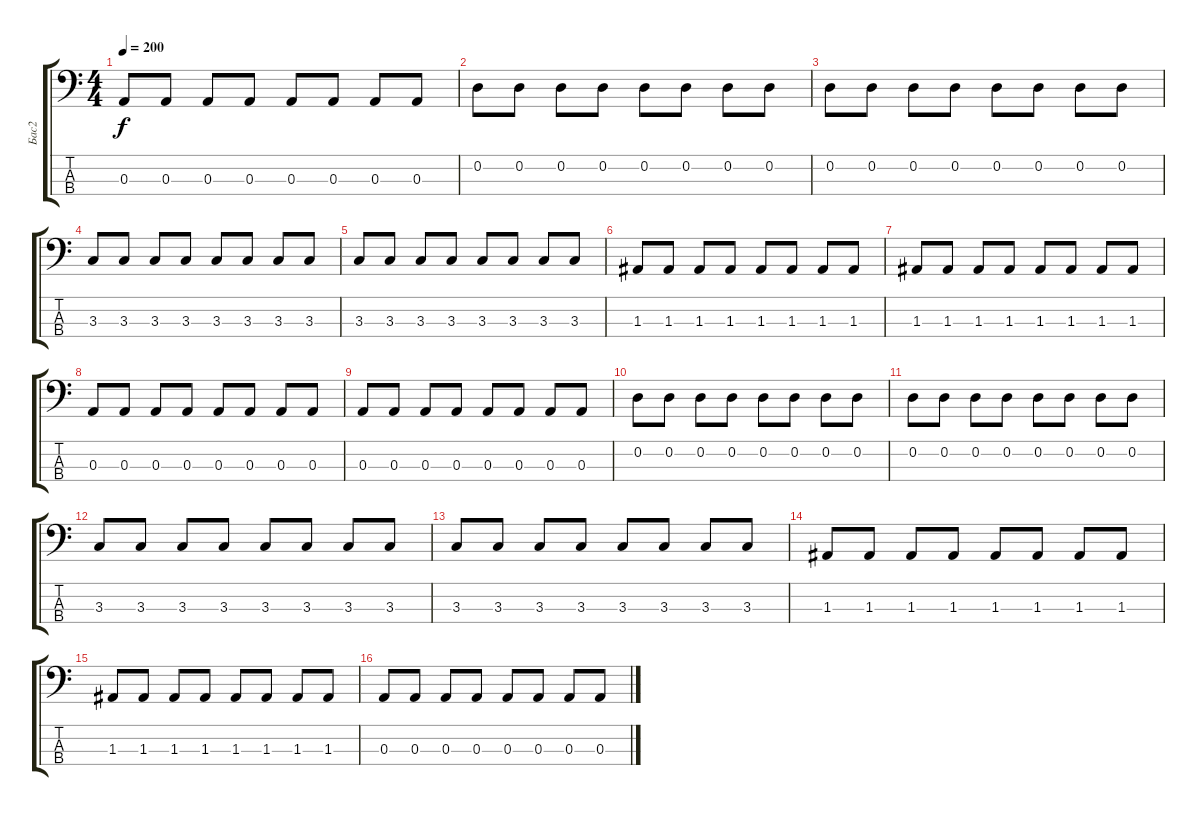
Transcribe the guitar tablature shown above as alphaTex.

\track ("Бас2" "Бас2") {instrument electricbassfinger}
\staff {score tabs}
\tuning (G2 D2 A1 E1) {hide}
\ts (4 4)
\tempo 200
\clef f4
\ks c
0.3.8{dy f} 0.3.8 0.3.8 0.3.8 0.3.8 0.3.8 0.3.8 0.3.8 |
0.2.8 0.2.8 0.2.8 0.2.8 0.2.8 0.2.8 0.2.8 0.2.8 |
0.2.8 0.2.8 0.2.8 0.2.8 0.2.8 0.2.8 0.2.8 0.2.8 |
3.3.8 3.3.8 3.3.8 3.3.8 3.3.8 3.3.8 3.3.8 3.3.8 |
3.3.8 3.3.8 3.3.8 3.3.8 3.3.8 3.3.8 3.3.8 3.3.8 |
1.3.8 1.3.8 1.3.8 1.3.8 1.3.8 1.3.8 1.3.8 1.3.8 |
1.3.8 1.3.8 1.3.8 1.3.8 1.3.8 1.3.8 1.3.8 1.3.8 |
0.3.8 0.3.8 0.3.8 0.3.8 0.3.8 0.3.8 0.3.8 0.3.8 |
0.3.8 0.3.8 0.3.8 0.3.8 0.3.8 0.3.8 0.3.8 0.3.8 |
0.2.8 0.2.8 0.2.8 0.2.8 0.2.8 0.2.8 0.2.8 0.2.8 |
0.2.8 0.2.8 0.2.8 0.2.8 0.2.8 0.2.8 0.2.8 0.2.8 |
3.3.8 3.3.8 3.3.8 3.3.8 3.3.8 3.3.8 3.3.8 3.3.8 |
3.3.8 3.3.8 3.3.8 3.3.8 3.3.8 3.3.8 3.3.8 3.3.8 |
1.3.8 1.3.8 1.3.8 1.3.8 1.3.8 1.3.8 1.3.8 1.3.8 |
1.3.8 1.3.8 1.3.8 1.3.8 1.3.8 1.3.8 1.3.8 1.3.8 |
0.3.8 0.3.8 0.3.8 0.3.8 0.3.8 0.3.8 0.3.8 0.3.8
